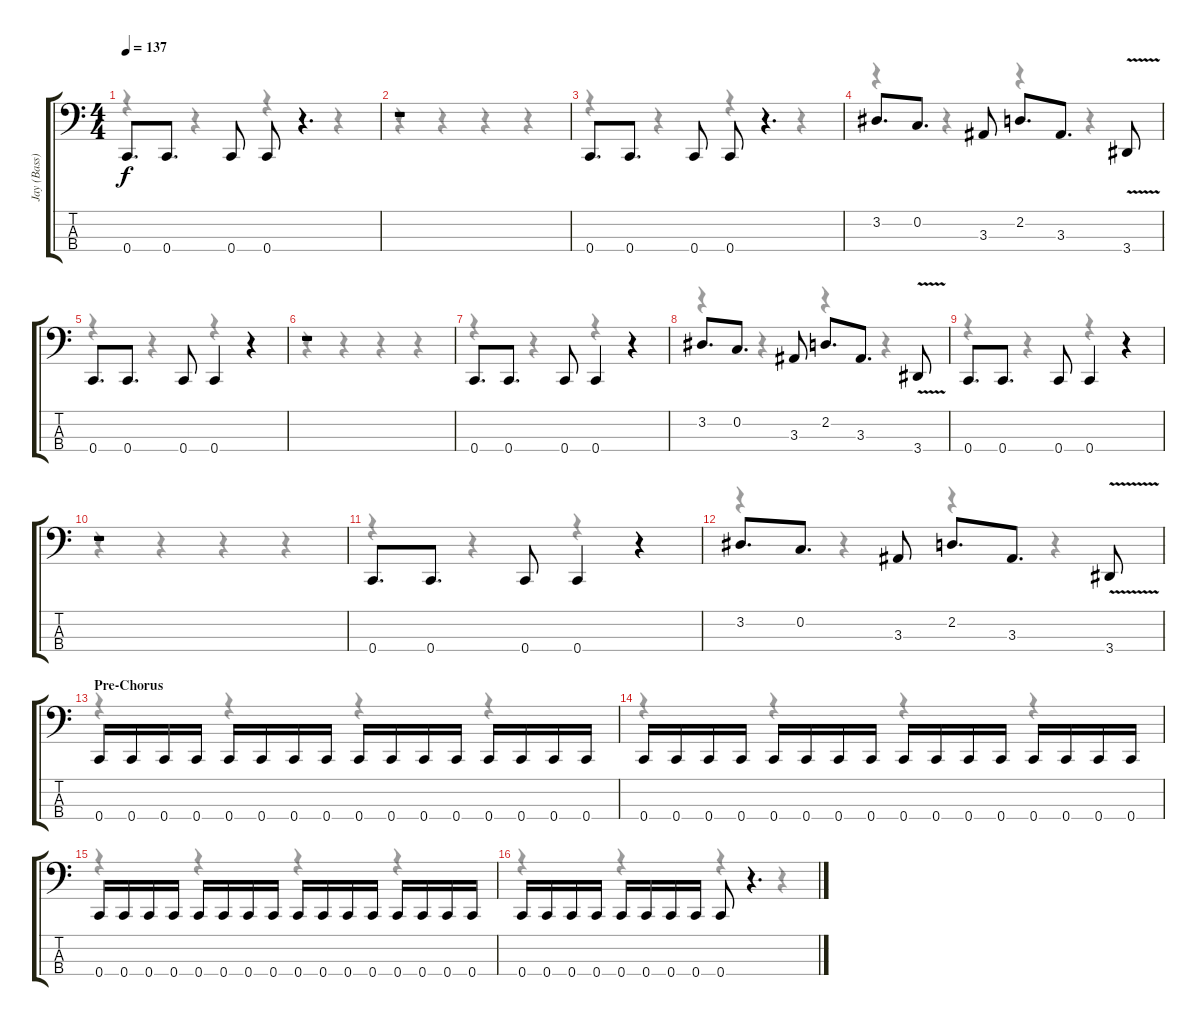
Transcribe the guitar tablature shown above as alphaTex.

\track ("Jay (Bass)" "Jay (Bass)") {instrument electricbasspick}
\staff {score tabs}
\tuning (F2 C2 G1 C1) {hide}
\voice
\ts (4 4)
\tempo 137
\clef f4
\ks c
0.4.8{d dy f} 0.4.8{d} 0.4.8 0.4.8 r.4{d} |
r.1 |
0.4.8{d} 0.4.8{d} 0.4.8 0.4.8 r.4{d} |
3.2.8{d} 0.2.8{d} 3.3.8 2.2.8{d} 3.3.8{d} 3.4{v}.8 |
0.4.8{d} 0.4.8{d} 0.4.8 0.4.4 r.4 |
r.1 |
0.4.8{d} 0.4.8{d} 0.4.8 0.4.4 r.4 |
3.2.8{d} 0.2.8{d} 3.3.8 2.2.8{d} 3.3.8{d} 3.4{v}.8 |
0.4.8{d} 0.4.8{d} 0.4.8 0.4.4 r.4 |
r.1 |
0.4.8{d} 0.4.8{d} 0.4.8 0.4.4 r.4 |
3.2.8{d} 0.2.8{d} 3.3.8 2.2.8{d} 3.3.8{d} 3.4{v}.8 |
\section ("" "Pre-Chorus")
0.4.16 0.4.16 0.4.16 0.4.16 0.4.16 0.4.16 0.4.16 0.4.16 0.4.16 0.4.16 0.4.16 0.4.16 0.4.16 0.4.16 0.4.16 0.4.16 |
0.4.16 0.4.16 0.4.16 0.4.16 0.4.16 0.4.16 0.4.16 0.4.16 0.4.16 0.4.16 0.4.16 0.4.16 0.4.16 0.4.16 0.4.16 0.4.16 |
0.4.16 0.4.16 0.4.16 0.4.16 0.4.16 0.4.16 0.4.16 0.4.16 0.4.16 0.4.16 0.4.16 0.4.16 0.4.16 0.4.16 0.4.16 0.4.16 |
0.4.16 0.4.16 0.4.16 0.4.16 0.4.16 0.4.16 0.4.16 0.4.16 0.4.8 r.4{d}
\voice
\clef f4
\ottava regular
\simile none
\ks c
r.4{dy f} r.4 r.4 r.4 |
r.4 r.4 r.4 r.4 |
r.4 r.4 r.4 r.4 |
r.4 r.4 r.4 r.4 |
r.4 r.4 r.4 r.4 |
r.4 r.4 r.4 r.4 |
r.4 r.4 r.4 r.4 |
r.4 r.4 r.4 r.4 |
r.4 r.4 r.4 r.4 |
r.4 r.4 r.4 r.4 |
r.4 r.4 r.4 r.4 |
r.4 r.4 r.4 r.4 |
r.4 r.4 r.4 r.4 |
r.4 r.4 r.4 r.4 |
r.4 r.4 r.4 r.4 |
r.4 r.4 r.4 r.4
